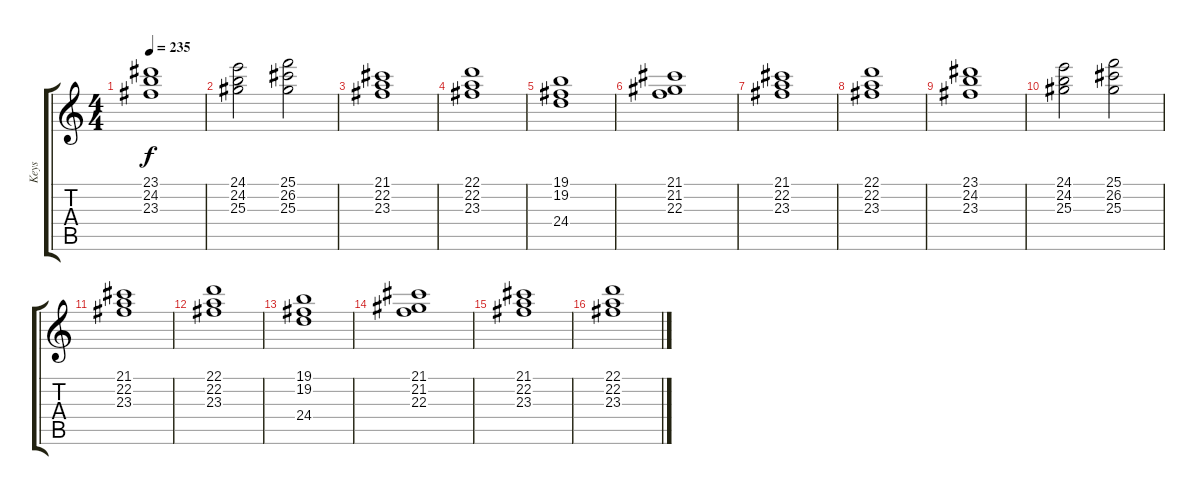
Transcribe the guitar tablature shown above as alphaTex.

\track ("Keys" "Keys") {instrument drawbarorgan}
\staff {score tabs}
\tuning (E4 B3 G3 D3 A2 E2) {hide}
\ts (4 4)
\tempo 235
\clef g2
\ks aminor
(23.1 24.2 23.3).1{dy f} |
(24.1 24.2 25.3).2 (25.1 26.2 25.3).2 |
(21.1 22.2 23.3).1{instrument rockorgan} |
(22.1 22.2 23.3).1 |
(19.1 19.2 24.4).1 |
(21.1 21.2 22.3).1 |
(21.1 22.2 23.3).1 |
(22.1 22.2 23.3).1 |
(23.1 24.2 23.3).1 |
(24.1 24.2 25.3).2 (25.1 26.2 25.3).2 |
(21.1 22.2 23.3).1{instrument rockorgan} |
(22.1 22.2 23.3).1 |
(19.1 19.2 24.4).1 |
(21.1 21.2 22.3).1 |
(21.1 22.2 23.3).1 |
(22.1 22.2 23.3).1
